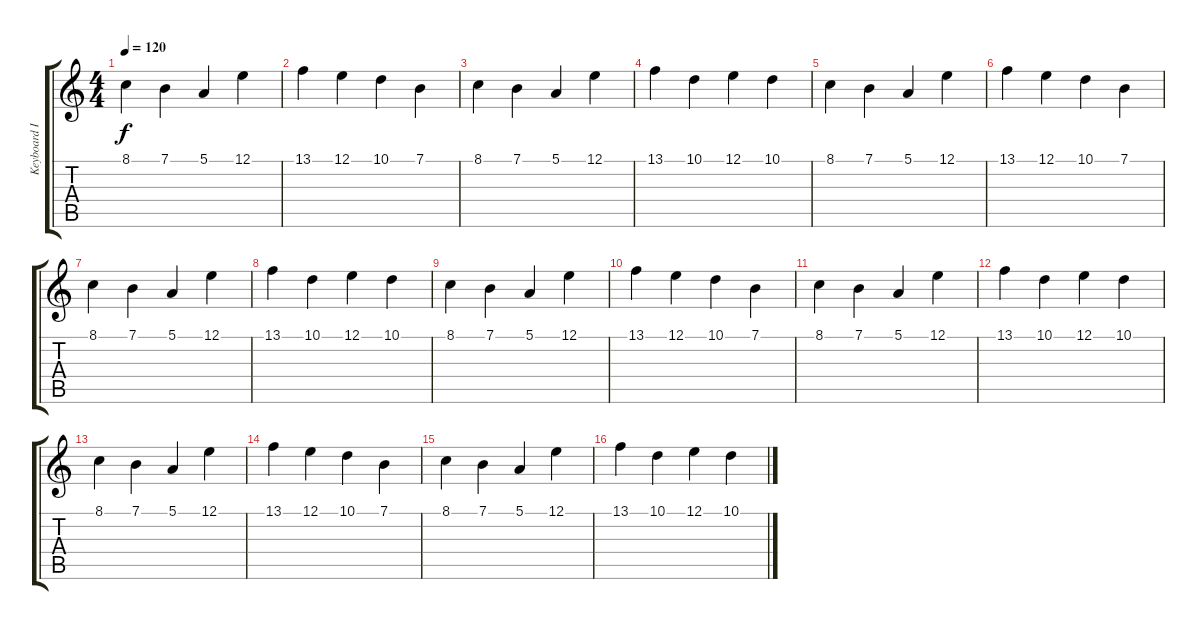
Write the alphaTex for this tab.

\track ("Keyboard I" "Keyboard I") {instrument recorder}
\staff {score tabs}
\tuning (E4 B3 G3 D3 A2 E2) {hide}
\ts (4 4)
\tempo 120
\clef g2
\ks c
8.1.4{dy f instrument recorder} 7.1.4 5.1.4 12.1.4 |
13.1.4 12.1.4 10.1.4 7.1.4 |
8.1.4 7.1.4 5.1.4 12.1.4 |
13.1.4 10.1.4 12.1.4 10.1.4 |
8.1.4 7.1.4 5.1.4 12.1.4 |
13.1.4 12.1.4 10.1.4 7.1.4 |
8.1.4 7.1.4 5.1.4 12.1.4 |
13.1.4 10.1.4 12.1.4 10.1.4 |
8.1.4 7.1.4 5.1.4 12.1.4 |
13.1.4 12.1.4 10.1.4 7.1.4 |
8.1.4 7.1.4 5.1.4 12.1.4 |
13.1.4 10.1.4 12.1.4 10.1.4 |
8.1.4 7.1.4 5.1.4 12.1.4 |
13.1.4 12.1.4 10.1.4 7.1.4 |
8.1.4 7.1.4 5.1.4 12.1.4 |
13.1.4 10.1.4 12.1.4 10.1.4
